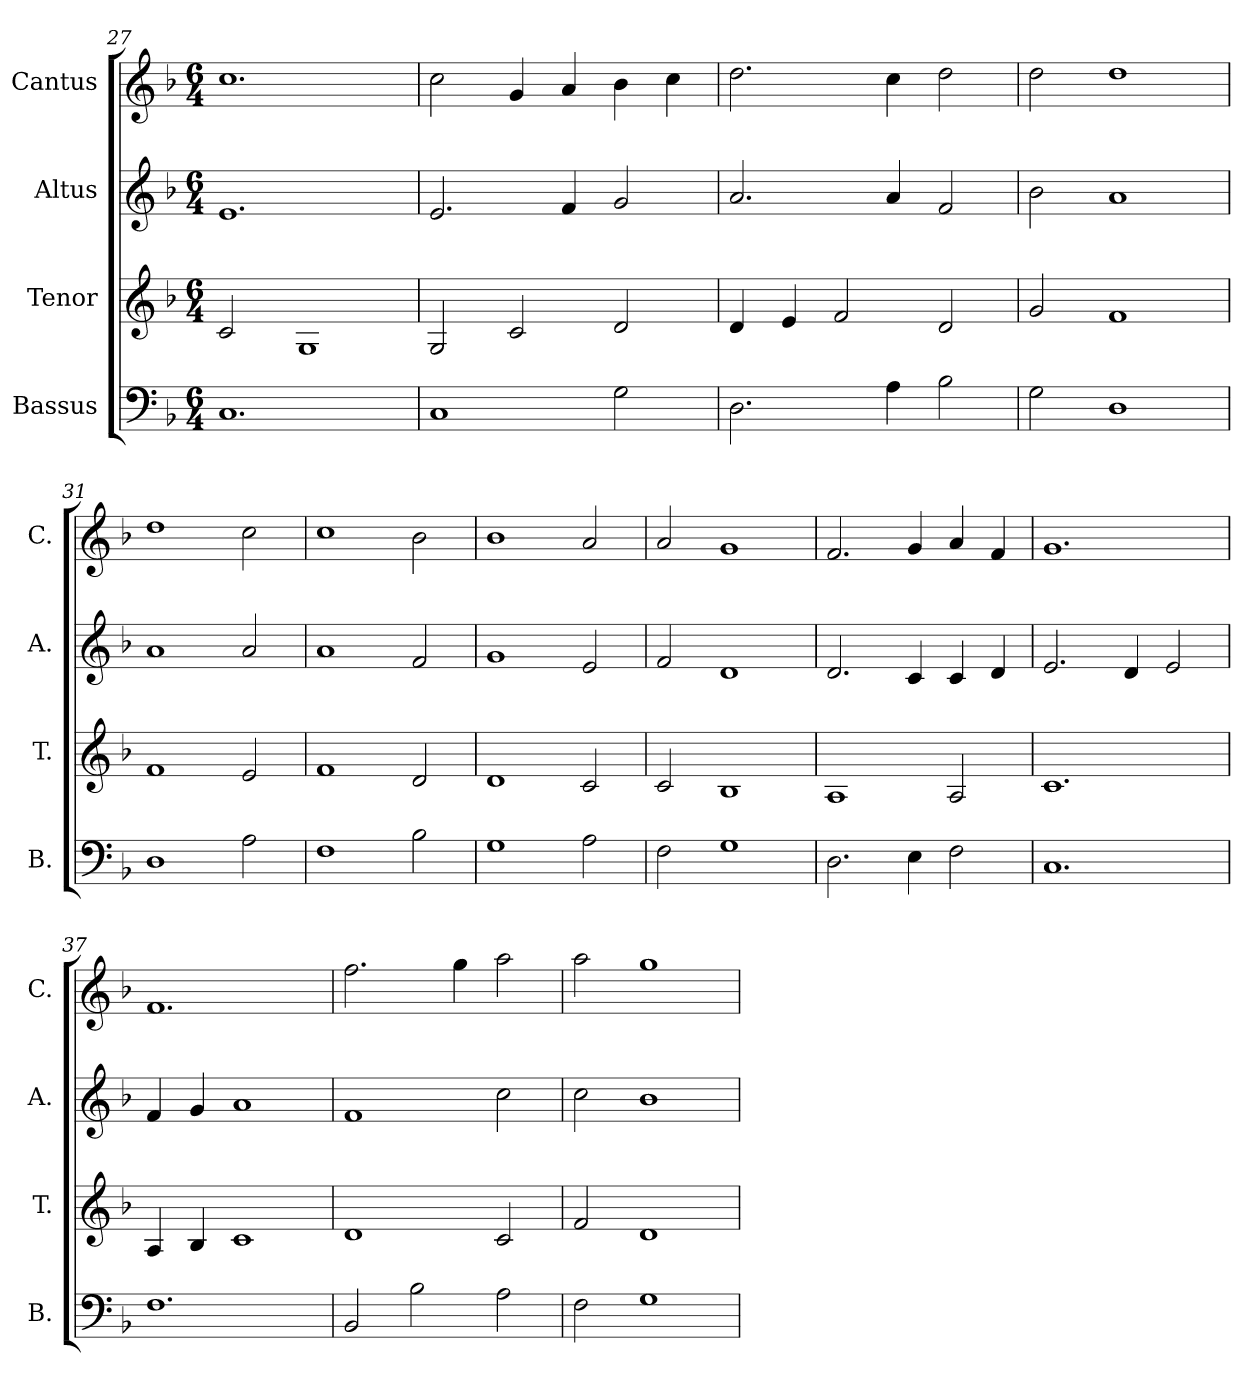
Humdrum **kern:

**kern	**kern	**kern	**kern
*part4	*part3	*part2	*part1
*staff4	*staff3	*staff2	*staff1
*I"Bassus	*I"Tenor	*I"Altus	*I"Cantus
*I'B.	*I'T.	*I'A.	*I'C.
*clefF4	*clefG2	*clefG2	*clefG2
*k[b-]	*k[b-]	*k[b-]	*k[b-]
*F:	*F:	*F:	*F:
*M6/4	*M6/4	*M6/4	*M6/4
=27	=27	=27	=27
1.C	2c/	1.e	1.cc
.	1G	.	.
=28	=28	=28	=28
1C	2G/	2.e/	2cc\
.	2c/	.	4g/
.	.	4f/	4a/
2G\	2d/	2g/	4b-\
.	.	.	4cc\
=29	=29	=29	=29
2.D\	4d/	2.a/	2.dd\
.	4e/	.	.
.	2f/	.	.
4A\	.	4a/	4cc\
2B-\	2d/	2f/	2dd\
=30	=30	=30	=30
2G\	2g/	2b-\	2dd\
1D	1f	1a	1dd
=31	=31	=31	=31
1D	1f	1a	1dd
2A\	2e/	2a/	2cc\
=32	=32	=32	=32
1F	1f	1a	1cc
2B-\	2d/	2f/	2b-\
!!LO:LB:g=z
=33	=33	=33	=33
1G	1d	1g	1b-
2A\	2c/	2e/	2a/
=34	=34	=34	=34
2F\	2c/	2f/	2a/
1G	1B-	1d	1g
=35	=35	=35	=35
2.D\	1A	2.d/	2.f/
4E\	.	4c/	4g/
2F\	2A/	4c/	4a/
.	.	4d/	4f/
=36	=36	=36	=36
1.C	1.c	2.e/	1.g
.	.	4d/	.
.	.	2e/	.
=37	=37	=37	=37
1.F	4A/	4f/	1.f
.	4B-/	4g/	.
.	1c	1a	.
=38	=38	=38	=38
2BB-/	1d	1f	2.ff\
2B-\	.	.	.
.	.	.	4gg\
2A\	2c/	2cc\	2aa\
=39	=39	=39	=39
2F\	2f/	2cc\	2aa\
1G	1d	1b-	1gg
=	=	=	=
*-	*-	*-	*-
